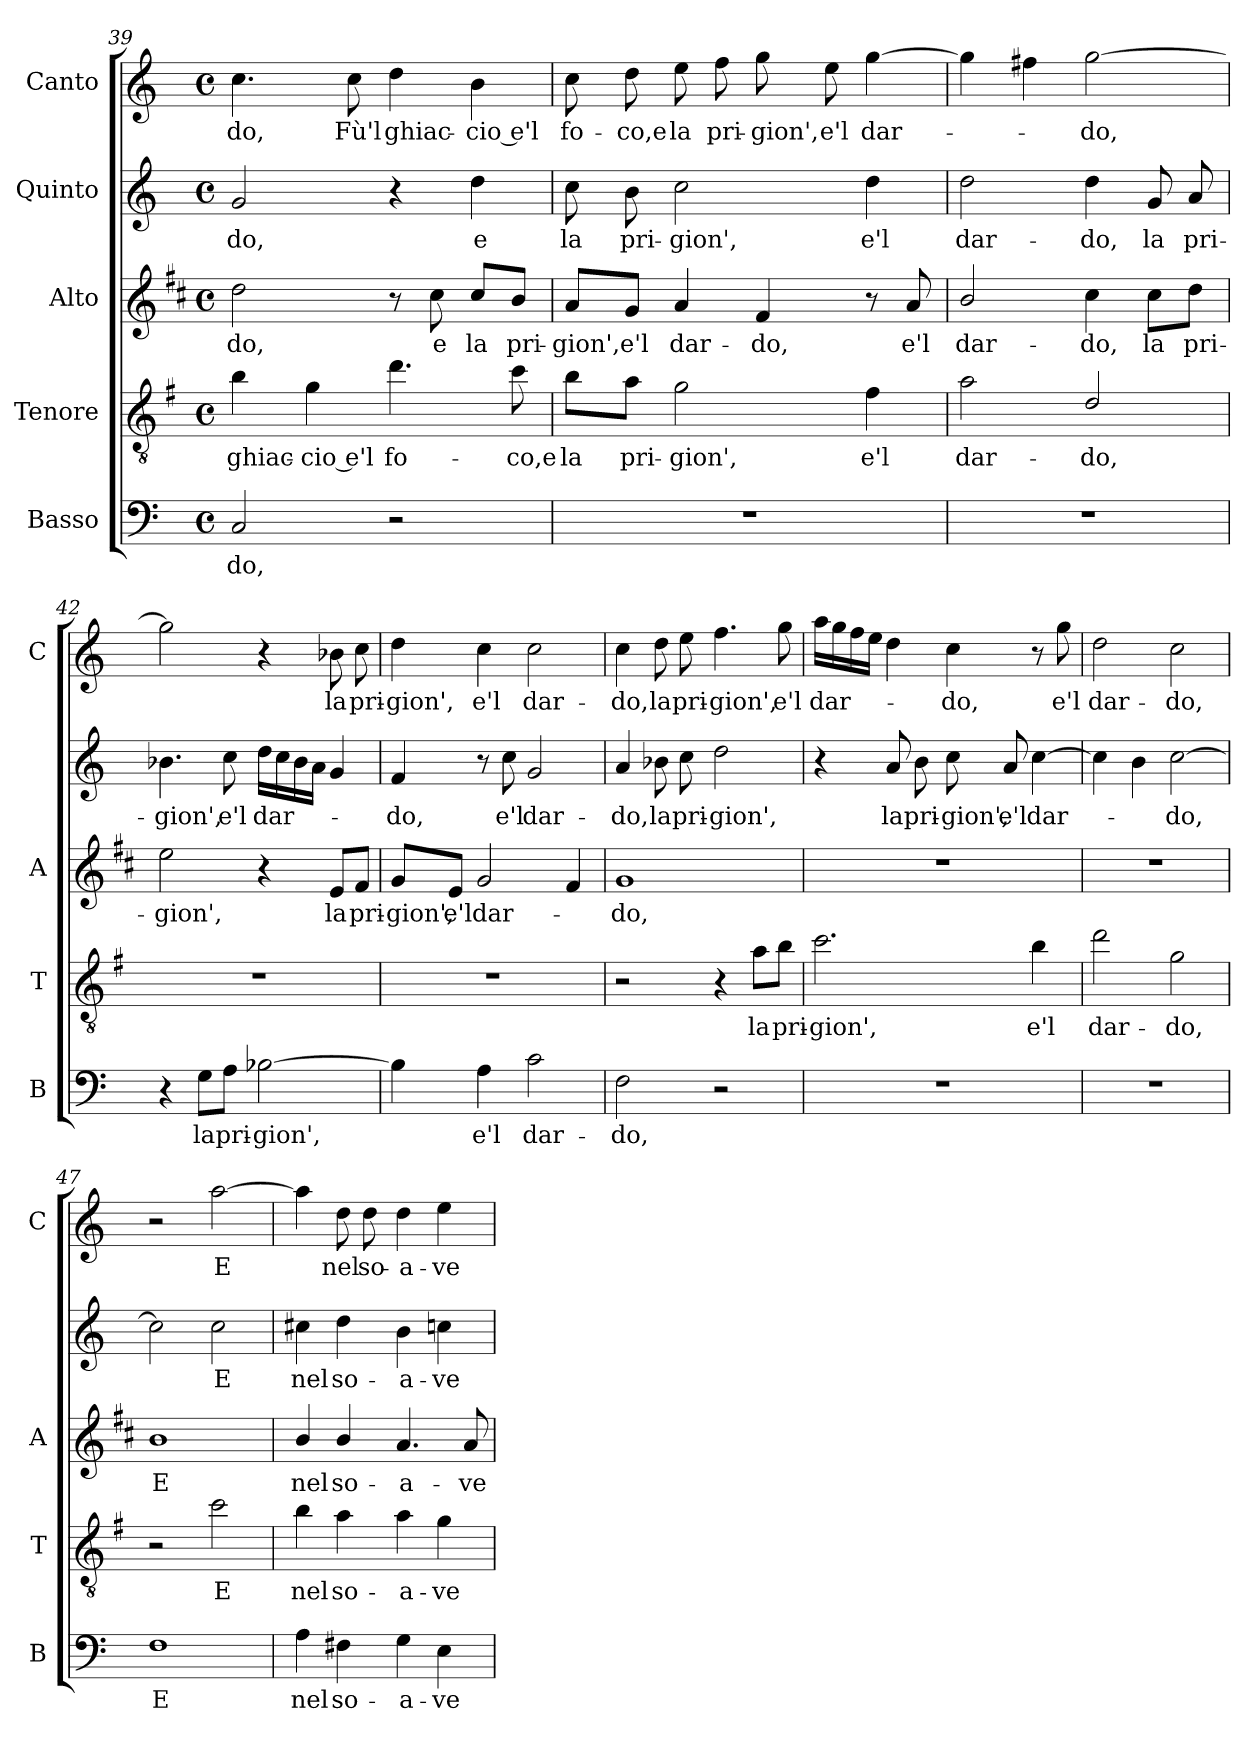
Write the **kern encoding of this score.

**kern	**text	**kern	**text	**kern	**text	**kern	**text	**kern	**text
*part5	*part5	*part4	*part4	*part3	*part3	*part2	*part2	*part1	*part1
*staff5	*staff5	*staff4	*staff4	*staff3	*staff3	*staff2	*staff2	*staff1	*staff1
*I"Basso	*	*I"Tenore	*	*I"Alto	*	*I"Quinto	*	*I"Canto	*
*I'B	*	*I'T	*	*I'A	*	*	*	*I'C	*
*clefF4	*	*clefGv2	*	*clefG2	*	*clefG2	*	*clefG2	*
*	*	*ITrd4c7	*	*ITrd1c2	*	*	*	*	*
*k[]	*	*k[]	*	*k[]	*	*k[]	*	*k[]	*
*C:	*	*C:	*	*C:	*	*C:	*	*C:	*
*M4/4	*	*M4/4	*	*M4/4	*	*M4/4	*	*M4/4	*
*met(c)	*	*met(c)	*	*met(c)	*	*met(c)	*	*met(c)	*
=39	=39	=39	=39	=39	=39	=39	=39	=39	=39
!	!LO:LY:b	!	!LO:LY:b	!	!LO:LY:b	!	!LO:LY:b	!	!LO:LY:b
2C/	-do,	4e\	ghiac-	2cc\	-do,	2g/	-do,	4.cc\	-do,
!	!	!	!LO:LY:b	!	!	!	!	!	!
.	.	4c\	-cio e'l	.	.	.	.	.	.
!	!	!	!	!	!	!	!	!	!LO:LY:b
.	.	.	.	.	.	.	.	8cc\	Fù'l
!	!	!	!LO:LY:b	!	!	!	!	!	!LO:LY:b
2r	.	4.g\	fo-	8r	.	4r	.	4dd\	ghiac-
!	!	!	!	!	!LO:LY:b	!	!	!	!
.	.	.	.	8b\	e	.	.	.	.
!	!	!	!	!	!LO:LY:b	!	!LO:LY:b	!	!LO:LY:b
.	.	.	.	8b/L	la	4dd\	e	4b\	-cio e'l
!	!	!	!LO:LY:b	!	!LO:LY:b	!	!	!	!
.	.	8f\	-co,e	8a/J	pri-	.	.	.	.
!!LO:LB:g=z
=40	=40	=40	=40	=40	=40	=40	=40	=40	=40
!	!	!	!LO:LY:b	!	!LO:LY:b	!	!LO:LY:b	!	!LO:LY:b
1r	.	8e\L	la	8g/L	-gion',	8cc\	la	8cc\	fo-
!	!	!	!LO:LY:b	!	!LO:LY:b	!	!LO:LY:b	!	!LO:LY:b
.	.	8d\J	pri-	8f/J	e'l	8b\	pri-	8dd\	-co,e
!	!	!	!LO:LY:b	!	!LO:LY:b	!	!LO:LY:b	!	!LO:LY:b
.	.	2c\	-gion',	4g/	dar-	2cc\	-gion',	8ee\	la
!	!	!	!	!	!	!	!	!	!LO:LY:b
.	.	.	.	.	.	.	.	8ff\	pri-
!	!	!	!	!	!LO:LY:b	!	!	!	!LO:LY:b
.	.	.	.	4e/	-do,	.	.	8gg\	-gion',
!	!	!	!	!	!	!	!	!	!LO:LY:b
.	.	.	.	.	.	.	.	8ee\	e'l
!	!	!	!LO:LY:b	!	!	!	!LO:LY:b	!	!LO:LY:b
.	.	4B\	e'l	8r	.	4dd\	e'l	[4gg\	dar-
!	!	!	!	!	!LO:LY:b	!	!	!	!
.	.	.	.	8g/	e'l	.	.	.	.
=41	=41	=41	=41	=41	=41	=41	=41	=41	=41
!	!	!	!LO:LY:b	!	!LO:LY:b	!	!LO:LY:b	!	!
1r	.	2d\	dar-	2a/	dar-	2dd\	dar-	4gg\]	.
.	.	.	.	.	.	.	.	4ff#X\	.
!	!	!	!LO:LY:b	!	!LO:LY:b	!	!LO:LY:b	!	!LO:LY:b
.	.	2G/	-do,	4b\	-do,	4dd\	-do,	[2gg\	-do,
!	!	!	!	!	!LO:LY:b	!	!LO:LY:b	!	!
.	.	.	.	8b\L	la	8g/	la	.	.
!	!	!	!	!	!LO:LY:b	!	!LO:LY:b	!	!
.	.	.	.	8cc\J	pri-	8a/	pri-	.	.
=42	=42	=42	=42	=42	=42	=42	=42	=42	=42
!	!	!	!	!	!LO:LY:b	!	!LO:LY:b	!	!
4r	.	1r	.	2dd\	-gion',	4.b-X\	-gion',	2gg\]	.
!	!LO:LY:b	!	!	!	!	!	!	!	!
8G\L	la	.	.	.	.	.	.	.	.
!	!LO:LY:b	!	!	!	!	!	!LO:LY:b	!	!
8A\J	pri-	.	.	.	.	8cc\	e'l	.	.
!	!LO:LY:b	!	!	!	!	!	!LO:LY:b	!	!
[2B-X\	-gion',	.	.	4r	.	16dd\LL	dar-	4r	.
.	.	.	.	.	.	16cc\	.	.	.
.	.	.	.	.	.	16b-\	.	.	.
.	.	.	.	.	.	16a\JJ	.	.	.
!	!	!	!	!	!LO:LY:b	!	!	!	!LO:LY:b
.	.	.	.	8d/L	la	4g/	.	8b-X\	la
!	!	!	!	!	!LO:LY:b	!	!	!	!LO:LY:b
.	.	.	.	8e/J	pri-	.	.	8cc\	pri-
=43	=43	=43	=43	=43	=43	=43	=43	=43	=43
!	!	!	!	!	!LO:LY:b	!	!LO:LY:b	!	!LO:LY:b
4B-\]	.	1r	.	8f/L	-gion',	4f/	-do,	4dd\	-gion',
!	!	!	!	!	!LO:LY:b	!	!	!	!
.	.	.	.	8d/J	e'l	.	.	.	.
!	!LO:LY:b	!	!	!	!LO:LY:b	!	!	!	!LO:LY:b
4A\	e'l	.	.	2f/	dar-	8r	.	4cc\	e'l
!	!	!	!	!	!	!	!LO:LY:b	!	!
.	.	.	.	.	.	8cc\	e'l	.	.
!	!LO:LY:b	!	!	!	!	!	!LO:LY:b	!	!LO:LY:b
2c\	dar-	.	.	.	.	2g/	dar-	2cc\	dar-
.	.	.	.	4e/	.	.	.	.	.
!!LO:PB:g=z
=44	=44	=44	=44	=44	=44	=44	=44	=44	=44
!	!LO:LY:b	!	!	!	!LO:LY:b	!	!LO:LY:b	!	!LO:LY:b
2F\	-do,	2r	.	1f	-do,	4a/	-do,	4cc\	-do,
!	!	!	!	!	!	!	!LO:LY:b	!	!LO:LY:b
.	.	.	.	.	.	8b-X\	la	8dd\	la
!	!	!	!	!	!	!	!LO:LY:b	!	!LO:LY:b
.	.	.	.	.	.	8cc\	pri-	8ee\	pri-
!	!	!	!	!	!	!	!LO:LY:b	!	!LO:LY:b
2r	.	4r	.	.	.	2dd\	-gion',	4.ff\	-gion',
!	!	!	!LO:LY:b	!	!	!	!	!	!
.	.	8d\L	la	.	.	.	.	.	.
!	!	!	!LO:LY:b	!	!	!	!	!	!LO:LY:b
.	.	8e\J	pri-	.	.	.	.	8gg\	e'l
=45	=45	=45	=45	=45	=45	=45	=45	=45	=45
!	!	!	!LO:LY:b	!	!	!	!	!	!LO:LY:b
1r	.	2.f\	-gion',	1r	.	4r	.	16aa\LL	dar-
.	.	.	.	.	.	.	.	16gg\	.
.	.	.	.	.	.	.	.	16ff\	.
.	.	.	.	.	.	.	.	16ee\JJ	.
!	!	!	!	!	!	!	!LO:LY:b	!	!
.	.	.	.	.	.	8a/	la	4dd\	.
!	!	!	!	!	!	!	!LO:LY:b	!	!
.	.	.	.	.	.	8b\	pri-	.	.
!	!	!	!	!	!	!	!LO:LY:b	!	!LO:LY:b
.	.	.	.	.	.	8cc\	-gion',	4cc\	-do,
!	!	!	!	!	!	!	!LO:LY:b	!	!
.	.	.	.	.	.	8a/	e'l	.	.
!	!	!	!LO:LY:b	!	!	!	!LO:LY:b	!	!
.	.	4e\	e'l	.	.	[4cc\	dar-	8r	.
!	!	!	!	!	!	!	!	!	!LO:LY:b
.	.	.	.	.	.	.	.	8gg\	e'l
=46	=46	=46	=46	=46	=46	=46	=46	=46	=46
!	!	!	!LO:LY:b	!	!	!	!	!	!LO:LY:b
1r	.	2g\	dar-	1r	.	4cc\]	.	2dd\	dar-
.	.	.	.	.	.	4b\	.	.	.
!	!	!	!LO:LY:b	!	!	!	!LO:LY:b	!	!LO:LY:b
.	.	2c\	-do,	.	.	[2cc\	-do,	2cc\	-do,
=47	=47	=47	=47	=47	=47	=47	=47	=47	=47
!	!LO:LY:b	!	!	!	!LO:LY:b	!	!	!	!
1F	E	2r	.	1a	E	2cc\]	.	2r	.
!	!	!	!LO:LY:b	!	!	!	!LO:LY:b	!	!LO:LY:b
.	.	2f\	E	.	.	2cc\	E	[2aa\	E
=48	=48	=48	=48	=48	=48	=48	=48	=48	=48
!	!LO:LY:b	!	!LO:LY:b	!	!LO:LY:b	!	!LO:LY:b	!	!
4A\	nel	4e\	nel	4a/	nel	4cc#X\	nel	4aa\]	.
!	!LO:LY:b	!	!LO:LY:b	!	!LO:LY:b	!	!LO:LY:b	!	!LO:LY:b
4F#X\	so-	4d\	so-	4a/	so-	4dd\	so-	8dd\	nel
!	!	!	!	!	!	!	!	!	!LO:LY:b
.	.	.	.	.	.	.	.	8dd\	so-
!	!LO:LY:b	!	!LO:LY:b	!	!LO:LY:b	!	!LO:LY:b	!	!LO:LY:b
4G\	-a-	4d\	-a-	4.g/	-a-	4b\	-a-	4dd\	-a-
!	!LO:LY:b	!	!LO:LY:b	!	!	!	!LO:LY:b	!	!LO:LY:b
4E\	-ve	4c\	-ve	.	.	4ccn\	-ve	4ee\	-ve
!	!	!	!	!	!LO:LY:b	!	!	!	!
.	.	.	.	8g/	-ve	.	.	.	.
=	=	=	=	=	=	=	=	=	=
*-	*-	*-	*-	*-	*-	*-	*-	*-	*-
